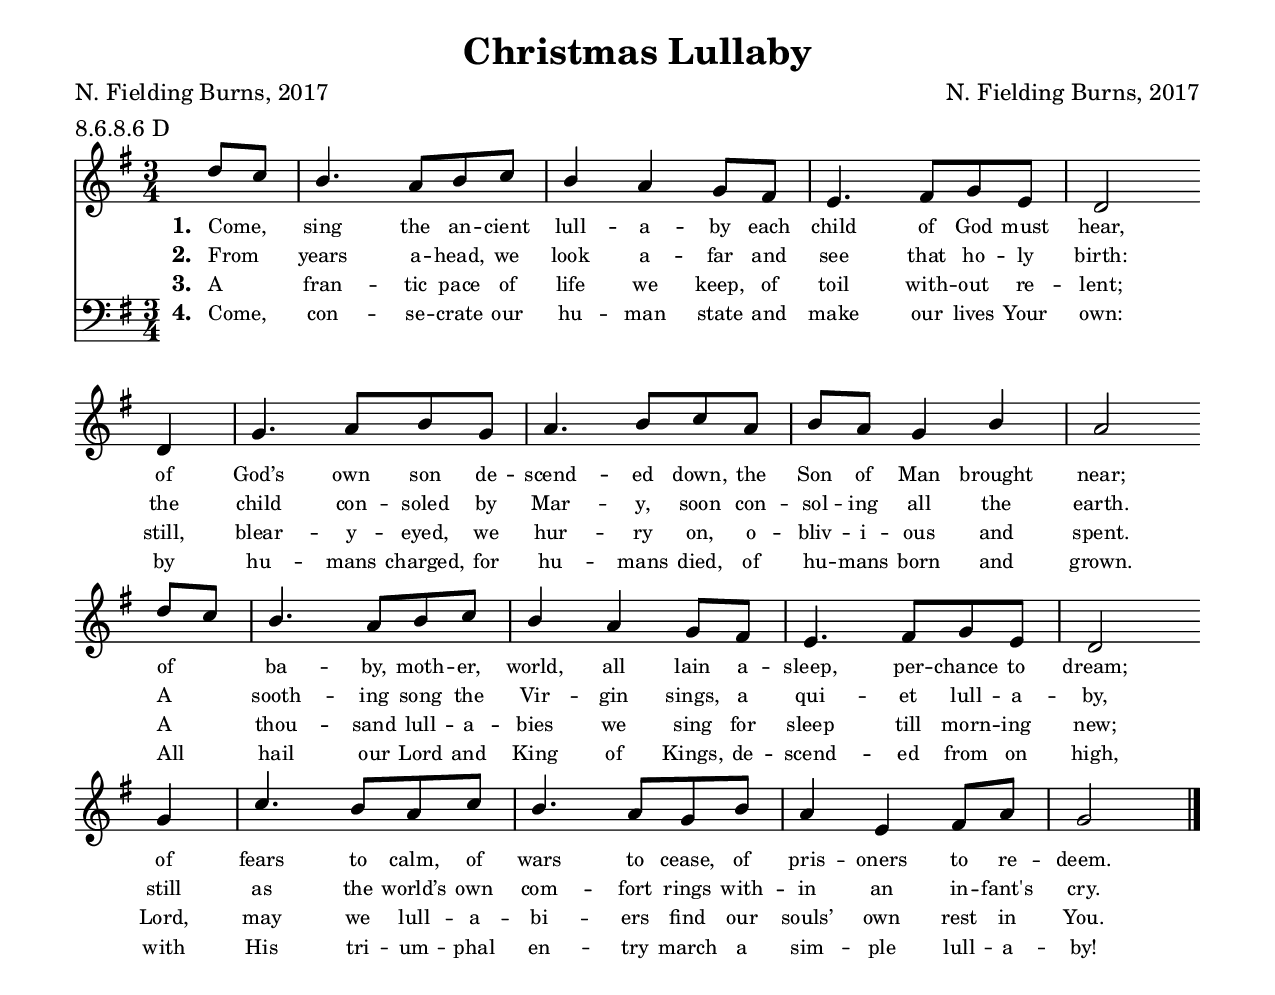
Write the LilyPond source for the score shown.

\include "hymn.ily"

\header
{
  title = "Christmas Lullaby"
  poet = "N. Fielding Burns, 2017"
  composer = "N. Fielding Burns, 2017"
  tune = ""
  meter = "8.6.8.6 D"
}

global =
{
  \time 3/4
  \key g \major
  \partial 4
}

stanzas = <<
  \new Lyrics \lyricsto "sopranos" {
    \set stanza = "1. "

    Come, _ sing the an -- cient lull -- a -- by
    each child of God must hear,
    of God’s own son de -- scend -- ed down,
    the Son of Man brought near;
    of _ ba -- by, moth -- er, world, all lain
    a -- sleep, per -- chance to dream;
    of fears to calm, of wars to cease,
    of pris -- oners to re -- deem.
}

  \new Lyrics \lyricsto "sopranos" {
    \set stanza = "2. "

    From _ years a -- head, we look a -- far
    and see that ho -- ly birth:
    the child con -- soled by Mar -- y, soon
    con -- sol -- ing all the earth.
    A _ sooth -- ing song the Vir -- gin sings,
    a qui -- et lull -- a -- by,
    still as the world’s own com -- fort rings
    with -- in an in -- fant's cry.
}

  \new Lyrics \lyricsto "sopranos" {
    \set stanza = "3. "

    A _ fran -- tic pace of life we keep,
    of toil with -- out re -- lent;
    still, blear -- y -- eyed, we hur -- ry on,
    o -- bliv -- i -- ous and spent.
    A _ thou -- sand lull -- a -- bies we sing
    for sleep till morn -- ing new;
    Lord, may we lull -- a -- bi -- ers find
    our souls’ own rest in You.
}

  \new Lyrics \lyricsto "sopranos" {
    \set stanza = "4. "

    Come, _ con -- se -- crate our hu -- man state
    and make our lives Your own:
    by hu -- mans charged, for hu -- mans died,
    of hu -- mans born and grown.
    All _ hail our Lord and King of Kings,
    de -- scend -- ed from on high,
    with His tri -- um -- phal en -- try march
    a sim -- ple lull -- a -- by!
}
>>

soprano =\relative c' {

  d'8 c
  b4. a8 b c
  b4 a g8 fis
  e4. fis8 g e
  d2

  \bar "" \break

  d4
  g4. a8 b g
  a4. b8 c a
  b8 a g4 b
  a2

  \bar "" \break

  d8 c
  b4. a8 b c
  b4 a g8 fis
  e4. fis8 g e
  d2

  \bar "" \break

  g4
  c4. b8 a c
  b4. a8 g b
  a4 e fis8 a
  g2

  \bar "|."
}

alto = \relative c' {

}

tenor = \relative c {

}

bass = \relative c {

}

\include "hymn-template.ily"
